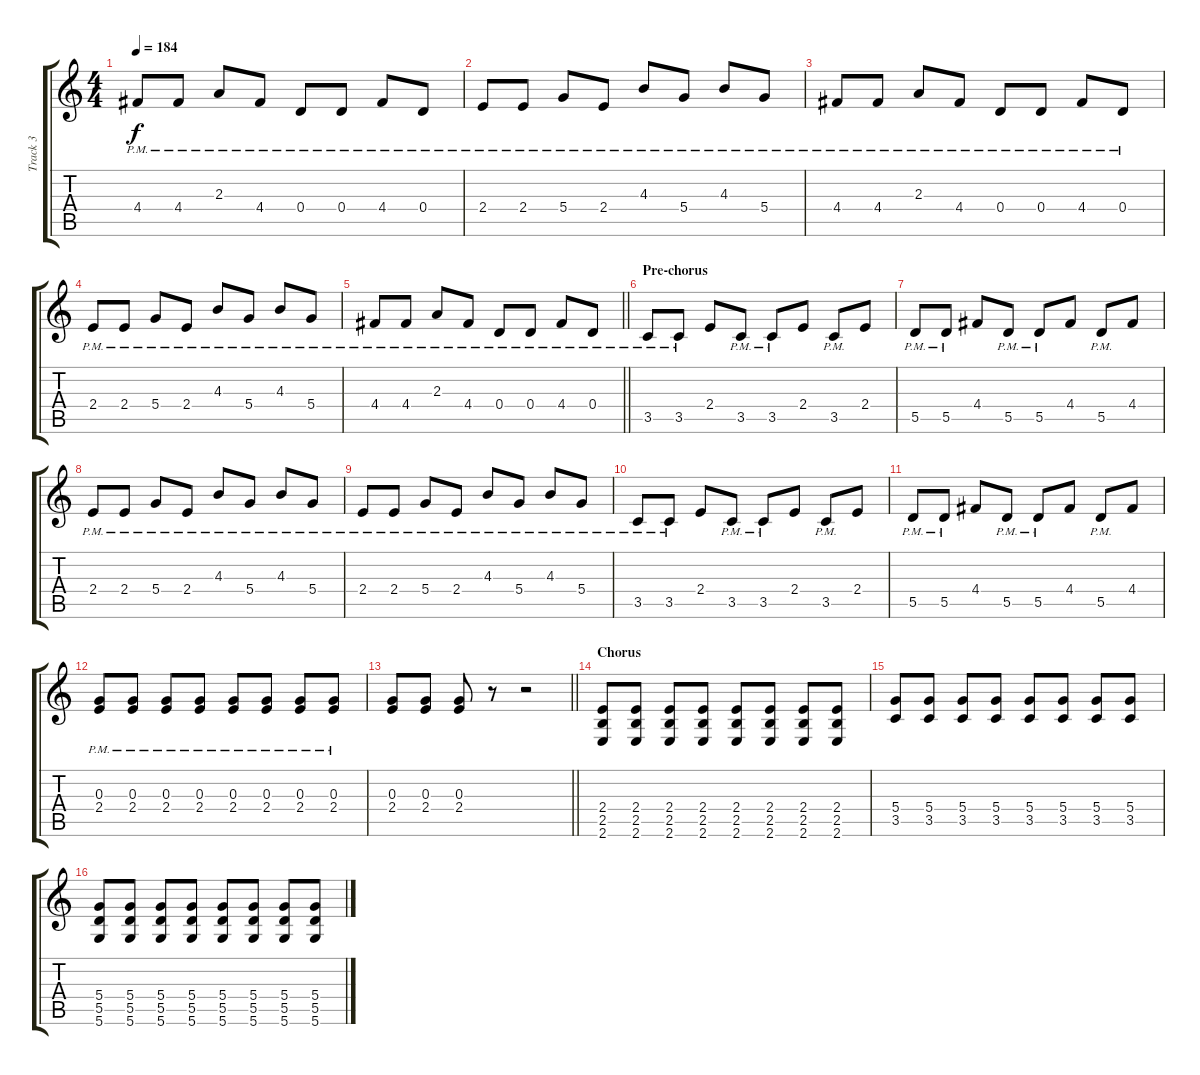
\track ("Track 3" "Track 3") {instrument distortionguitar}
\staff {score tabs}
\tuning (E4 B3 G3 D3 A2 D2) {hide}
\ts (4 4)
\tempo 184
\clef g2
\ks c
4.4{pm}.8{dy f} 4.4{pm}.8 2.3{pm}.8 4.4{pm}.8 0.4{pm}.8 0.4{pm}.8 4.4{pm}.8 0.4{pm}.8 |
2.4{pm}.8 2.4{pm}.8 5.4{pm}.8 2.4{pm}.8 4.3{pm}.8 5.4{pm}.8 4.3{pm}.8 5.4{pm}.8 |
4.4{pm}.8 4.4{pm}.8 2.3{pm}.8 4.4{pm}.8 0.4{pm}.8 0.4{pm}.8 4.4{pm}.8 0.4{pm}.8 |
2.4{pm}.8 2.4{pm}.8 5.4{pm}.8 2.4{pm}.8 4.3{pm}.8 5.4{pm}.8 4.3{pm}.8 5.4{pm}.8 |
\barLineRight lightlight
4.4{pm}.8 4.4{pm}.8 2.3{pm}.8 4.4{pm}.8 0.4{pm}.8 0.4{pm}.8 4.4{pm}.8 0.4{pm}.8 |
\section ("" "Pre-chorus")
3.5{pm}.8 3.5{pm}.8 2.4.8 3.5{pm}.8 3.5{pm}.8 2.4.8 3.5{pm}.8 2.4.8 |
5.5{pm}.8 5.5{pm}.8 4.4.8 5.5{pm}.8 5.5{pm}.8 4.4.8 5.5{pm}.8 4.4.8 |
2.4{pm}.8 2.4{pm}.8 5.4{pm}.8 2.4{pm}.8 4.3{pm}.8 5.4{pm}.8 4.3{pm}.8 5.4{pm}.8 |
2.4{pm}.8 2.4{pm}.8 5.4{pm}.8 2.4{pm}.8 4.3{pm}.8 5.4{pm}.8 4.3{pm}.8 5.4{pm}.8 |
3.5{pm}.8 3.5{pm}.8 2.4.8 3.5{pm}.8 3.5{pm}.8 2.4.8 3.5{pm}.8 2.4.8 |
5.5{pm}.8 5.5{pm}.8 4.4.8 5.5{pm}.8 5.5{pm}.8 4.4.8 5.5{pm}.8 4.4.8 |
(0.3{pm} 2.4{pm}).8 (0.3{pm} 2.4{pm}).8 (0.3{pm} 2.4{pm}).8 (0.3{pm} 2.4{pm}).8 (0.3{pm} 2.4{pm}).8 (0.3{pm} 2.4{pm}).8 (0.3{pm} 2.4{pm}).8 (0.3{pm} 2.4{pm}).8 |
\barLineRight lightlight
(0.3 2.4).8 (0.3 2.4).8 (0.3 2.4).8 r.8 r.2 |
\section ("" "Chorus")
(2.4 2.5 2.6).8 (2.4 2.5 2.6).8 (2.4 2.5 2.6).8 (2.4 2.5 2.6).8 (2.4 2.5 2.6).8 (2.4 2.5 2.6).8 (2.4 2.5 2.6).8 (2.4 2.5 2.6).8 |
(5.4 3.5).8 (5.4 3.5).8 (5.4 3.5).8 (5.4 3.5).8 (5.4 3.5).8 (5.4 3.5).8 (5.4 3.5).8 (5.4 3.5).8 |
(5.4 5.5 5.6).8 (5.4 5.5 5.6).8 (5.4 5.5 5.6).8 (5.4 5.5 5.6).8 (5.4 5.5 5.6).8 (5.4 5.5 5.6).8 (5.4 5.5 5.6).8 (5.4 5.5 5.6).8
